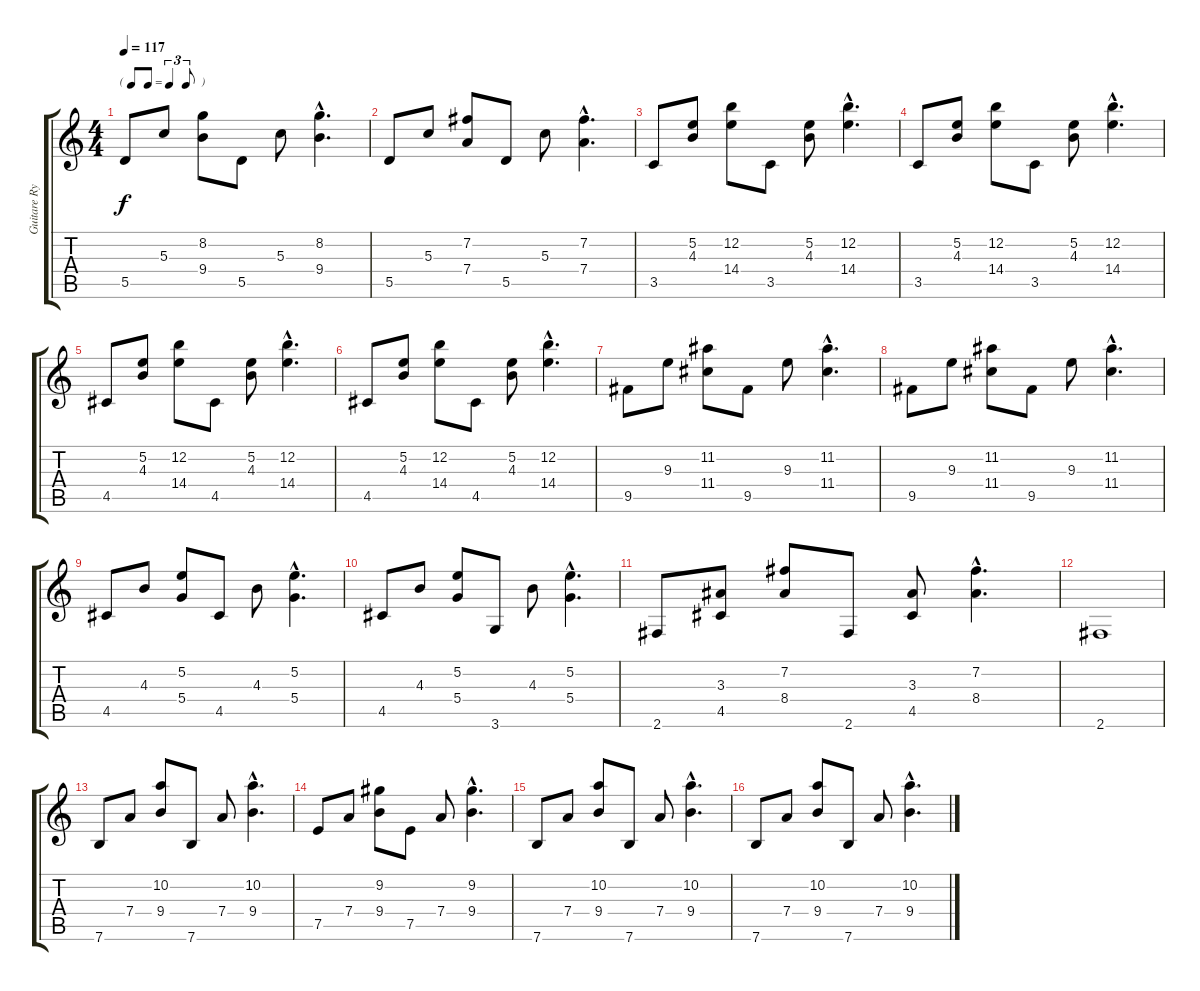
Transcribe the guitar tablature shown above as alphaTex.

\track ("Guitare Rythm Tapping" "Guitare Ry") {instrument electricguitarjazz}
\staff {score tabs}
\tuning (E4 B3 G3 D3 A2 E2) {hide}
\ts (4 4)
\tf triplet8th
\tempo 117
\clef g2
\ks c
5.5.8{dy f} 5.3.8 (8.2 9.4).8 5.5.8 5.3.8 (8.2{hac} 9.4{hac}).4{d} |
5.5.8 5.3.8 (7.2 7.4).8 5.5.8 5.3.8 (7.2{hac} 7.4{hac}).4{d} |
3.5.8 (5.2 4.3).8 (12.2 14.4).8 3.5.8 (5.2 4.3).8 (12.2{hac} 14.4{hac}).4{d} |
3.5.8 (5.2 4.3).8 (12.2 14.4).8 3.5.8 (5.2 4.3).8 (12.2{hac} 14.4{hac}).4{d} |
4.5.8 (5.2 4.3).8 (12.2 14.4).8 4.5.8 (5.2 4.3).8 (12.2{hac} 14.4{hac}).4{d} |
4.5.8 (5.2 4.3).8 (12.2 14.4).8 4.5.8 (5.2 4.3).8 (12.2{hac} 14.4{hac}).4{d} |
9.5.8 9.3.8 (11.2 11.4).8 9.5.8 9.3.8 (11.2{hac} 11.4{hac}).4{d} |
9.5.8 9.3.8 (11.2 11.4).8 9.5.8 9.3.8 (11.2{hac} 11.4{hac}).4{d} |
4.5.8 4.3.8 (5.2 5.4).8 4.5.8 4.3.8 (5.2{hac} 5.4{hac}).4{d} |
4.5.8 4.3.8 (5.2 5.4).8 3.6.8 4.3.8 (5.2{hac} 5.4{hac}).4{d} |
2.6.8 (3.3 4.5).8 (7.2 8.4).8 2.6.8 (3.3 4.5).8 (7.2{hac} 8.4{hac}).4{d} |
2.6.1 |
7.6.8 7.4.8 (10.2 9.4).8 7.6.8 7.4.8 (10.2{hac} 9.4{hac}).4{d} |
7.5.8 7.4.8 (9.2 9.4).8 7.5.8 7.4.8 (9.2{hac} 9.4{hac}).4{d} |
7.6.8 7.4.8 (10.2 9.4).8 7.6.8 7.4.8 (10.2{hac} 9.4{hac}).4{d} |
7.6.8 7.4.8 (10.2 9.4).8 7.6.8 7.4.8 (10.2{hac} 9.4{hac}).4{d}
